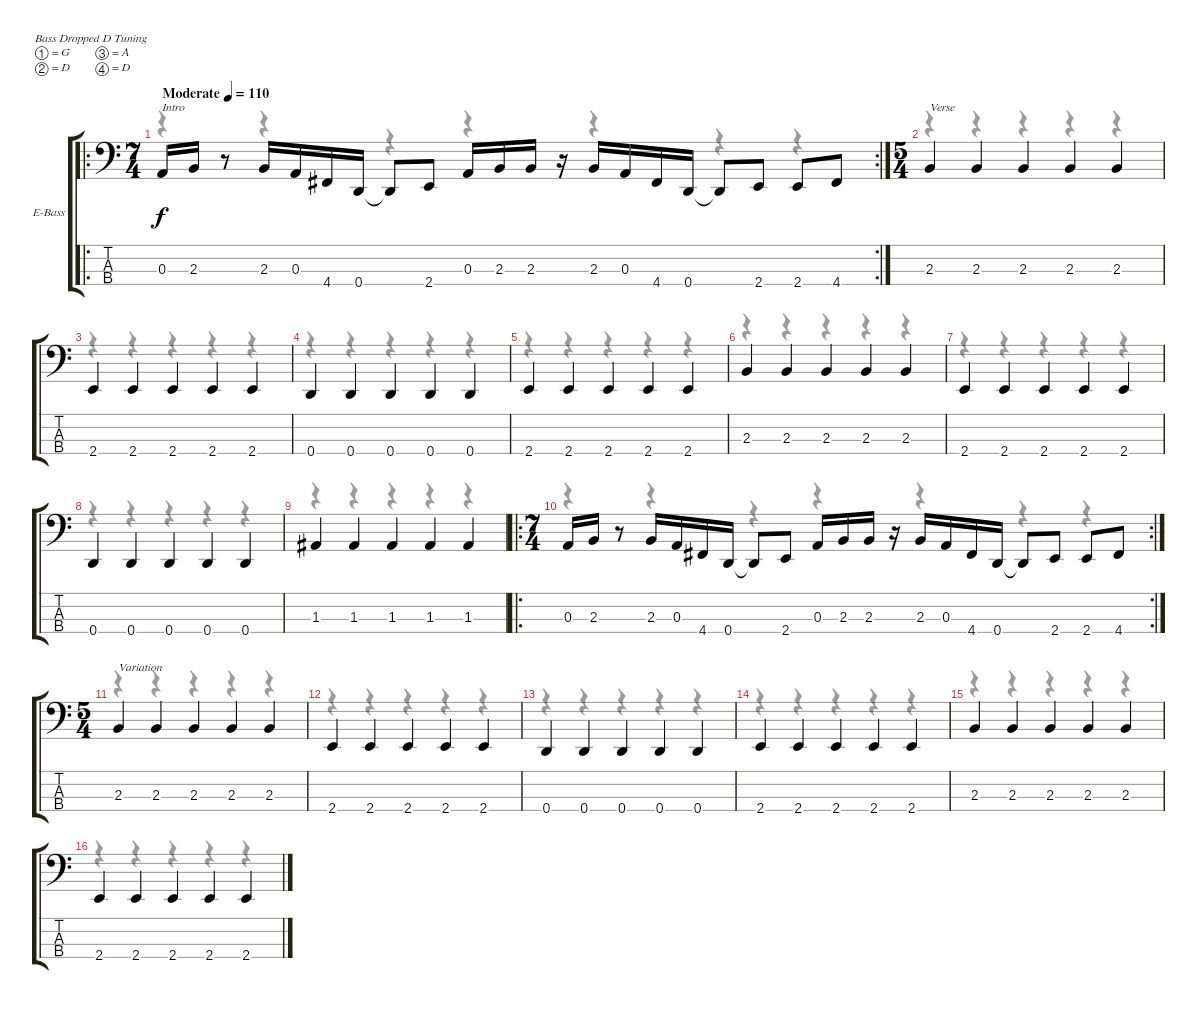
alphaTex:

\bracketExtendMode groupsimilarinstruments
\firstSystemTrackNameOrientation horizontal
\otherSystemsTrackNameOrientation horizontal
\track ("Bass" "E-Bass") {instrument electricbassfinger}
\staff {score tabs}
\tuning (G2 D2 A1 D1)
\voice
\ro
\rc 2
\ts (7 4)
\beaming (8 5 3 3 3)
\tempo (110 "Moderate")
\clef f4
\ks c
0.3.16{txt "Intro" dy f instrument electricbassfinger} 2.3.16{beam split} r.8{beam split} 2.3.16 0.3.16 4.4.16 0.4.16{beam split} 0.4{t}.8{beam merge} 2.4.8{beam split} 0.3.16 2.3.16 2.3.16 r.16 2.3.16 0.3.16 4.4.16 0.4.16{beam split} 0.4{t}.8{beam merge} 2.4.8{beam split} 2.4.8 4.4.8 |
\ts (5 4)
\beaming (8 4 2 2 2)
2.3.4{txt "Verse"} 2.3.4 2.3.4 2.3.4 2.3.4 |
2.4.4 2.4.4 2.4.4 2.4.4 2.4.4 |
0.4.4 0.4.4 0.4.4 0.4.4 0.4.4 |
2.4.4 2.4.4 2.4.4 2.4.4 2.4.4 |
2.3.4 2.3.4 2.3.4 2.3.4 2.3.4 |
2.4.4 2.4.4 2.4.4 2.4.4 2.4.4 |
0.4.4 0.4.4 0.4.4 0.4.4 0.4.4 |
1.3.4 1.3.4 1.3.4 1.3.4 1.3.4 |
\ro
\rc 2
\ts (7 4)
\beaming (8 5 3 3 3)
0.3.16 2.3.16{beam split} r.8{beam split} 2.3.16 0.3.16 4.4.16 0.4.16{beam split} 0.4{t}.8{beam merge} 2.4.8{beam split} 0.3.16 2.3.16 2.3.16 r.16 2.3.16 0.3.16 4.4.16 0.4.16{beam split} 0.4{t}.8{beam merge} 2.4.8{beam split} 2.4.8 4.4.8 |
\ts (5 4)
\beaming (8 4 2 2 2)
2.3.4{txt "Variation"} 2.3.4 2.3.4 2.3.4 2.3.4 |
2.4.4 2.4.4 2.4.4 2.4.4 2.4.4 |
0.4.4 0.4.4 0.4.4 0.4.4 0.4.4 |
2.4.4 2.4.4 2.4.4 2.4.4 2.4.4 |
2.3.4 2.3.4 2.3.4 2.3.4 2.3.4 |
2.4.4 2.4.4 2.4.4 2.4.4 2.4.4
\voice
\clef f4
\ottava regular
\simile none
\ks c
r.4{dy mf} r.4 r.4 r.4 r.4 r.4 r.4 |
r.4 r.4 r.4 r.4 r.4 |
r.4 r.4 r.4 r.4 r.4 |
r.4 r.4 r.4 r.4 r.4 |
r.4 r.4 r.4 r.4 r.4 |
r.4 r.4 r.4 r.4 r.4 |
r.4 r.4 r.4 r.4 r.4 |
r.4 r.4 r.4 r.4 r.4 |
r.4 r.4 r.4 r.4 r.4 |
r.4 r.4 r.4 r.4 r.4 r.4 r.4 |
r.4 r.4 r.4 r.4 r.4 |
r.4 r.4 r.4 r.4 r.4 |
r.4 r.4 r.4 r.4 r.4 |
r.4 r.4 r.4 r.4 r.4 |
r.4 r.4 r.4 r.4 r.4 |
r.4 r.4 r.4 r.4 r.4
